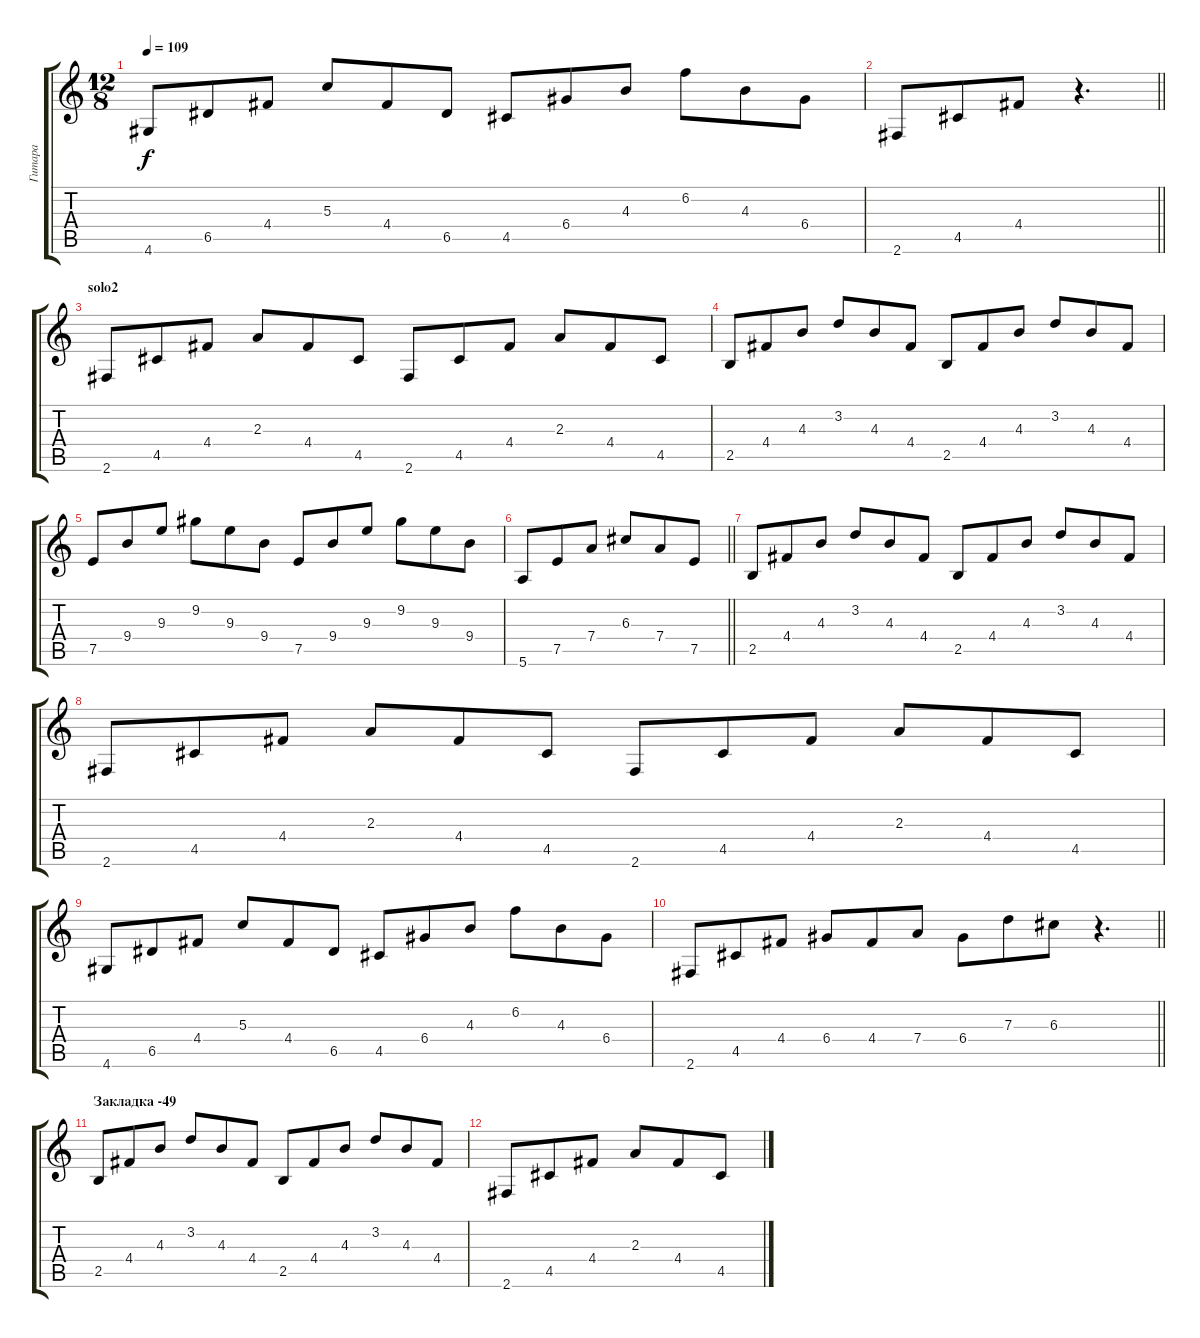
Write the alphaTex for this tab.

\track ("Гитара" "Гитара") {instrument acousticguitarsteel}
\staff {score tabs}
\tuning (E4 B3 G3 D3 A2 E2) {hide}
\ts (12 8)
\tempo 109
\clef g2
\ks c
4.6.8{dy f} 6.5.8 4.4.8 5.3.8 4.4.8 6.5.8 4.5.8 6.4.8 4.3.8 6.2.8 4.3.8 6.4.8 |
\barLineRight lightlight
2.6.8 4.5.8 4.4.8 r.4{d} |
\section ("" "solo2")
2.6.8 4.5.8 4.4.8 2.3.8 4.4.8 4.5.8 2.6.8 4.5.8 4.4.8 2.3.8 4.4.8 4.5.8 |
2.5.8 4.4.8 4.3.8 3.2.8 4.3.8 4.4.8 2.5.8 4.4.8 4.3.8 3.2.8 4.3.8 4.4.8 |
7.5.8 9.4.8 9.3.8 9.2.8 9.3.8 9.4.8 7.5.8 9.4.8 9.3.8 9.2.8 9.3.8 9.4.8 |
\barLineRight lightlight
5.6.8 7.5.8 7.4.8 6.3.8 7.4.8 7.5.8 |
2.5.8 4.4.8 4.3.8 3.2.8 4.3.8 4.4.8 2.5.8 4.4.8 4.3.8 3.2.8 4.3.8 4.4.8 |
2.6.8 4.5.8 4.4.8 2.3.8 4.4.8 4.5.8 2.6.8 4.5.8 4.4.8 2.3.8 4.4.8 4.5.8 |
4.6.8 6.5.8 4.4.8 5.3.8 4.4.8 6.5.8 4.5.8 6.4.8 4.3.8 6.2.8 4.3.8 6.4.8 |
\barLineRight lightlight
2.6.8 4.5.8 4.4.8 6.4.8 4.4.8 7.4.8 6.4.8 7.3.8 6.3.8 r.4{d} |
\section ("" "Закладка -49")
2.5.8 4.4.8 4.3.8 3.2.8 4.3.8 4.4.8 2.5.8 4.4.8 4.3.8 3.2.8 4.3.8 4.4.8 |
2.6.8 4.5.8 4.4.8 2.3.8 4.4.8 4.5.8
